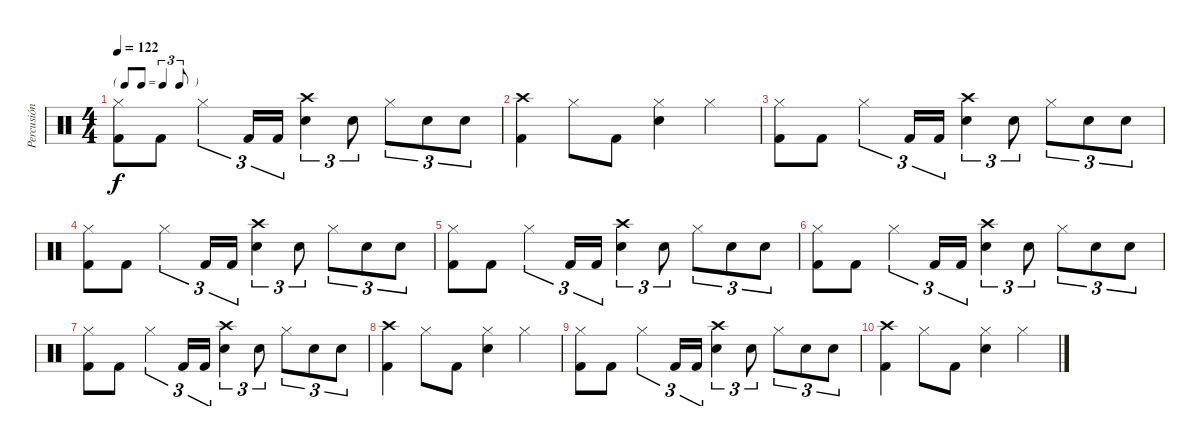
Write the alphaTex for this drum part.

\track ("Percusión" "Percusión") {instrument percussion}
\staff {score}
\articulation defaults
\ts (4 4)
\tf triplet8th
\tempo 122
\clef neutral
\ks c
("Hi-Hat (closed)" "Kick (hit) 2").8{dy f} "Kick (hit) 2".8 "Hi-Hat (closed)".4{tu (3 2)} "Kick (hit) 2".16{tu (3 2)} "Kick (hit) 2".16{tu (3 2)} ("Crash high (hit)" "Electric Snare (hit)").4{tu (3 2)} "Electric Snare (hit)".8{tu (3 2)} "Hi-Hat (closed)".8{tu (3 2)} "Electric Snare (hit)".8{tu (3 2)} "Electric Snare (hit)".8{tu (3 2)} |
("Crash high (hit)" "Kick (hit) 2").4 "Hi-Hat (closed)".8 "Kick (hit) 2".8 ("Hi-Hat (closed)" "Electric Snare (hit)").4 "Hi-Hat (closed)".4 |
("Hi-Hat (closed)" "Kick (hit) 2").8 "Kick (hit) 2".8 "Hi-Hat (closed)".4{tu (3 2)} "Kick (hit) 2".16{tu (3 2)} "Kick (hit) 2".16{tu (3 2)} ("Crash high (hit)" "Electric Snare (hit)").4{tu (3 2)} "Electric Snare (hit)".8{tu (3 2)} "Hi-Hat (closed)".8{tu (3 2)} "Electric Snare (hit)".8{tu (3 2)} "Electric Snare (hit)".8{tu (3 2)} |
("Hi-Hat (closed)" "Kick (hit) 2").8 "Kick (hit) 2".8 "Hi-Hat (closed)".4{tu (3 2)} "Kick (hit) 2".16{tu (3 2)} "Kick (hit) 2".16{tu (3 2)} ("Crash high (hit)" "Electric Snare (hit)").4{tu (3 2)} "Electric Snare (hit)".8{tu (3 2)} "Hi-Hat (closed)".8{tu (3 2)} "Electric Snare (hit)".8{tu (3 2)} "Electric Snare (hit)".8{tu (3 2)} |
("Hi-Hat (closed)" "Kick (hit) 2").8 "Kick (hit) 2".8 "Hi-Hat (closed)".4{tu (3 2)} "Kick (hit) 2".16{tu (3 2)} "Kick (hit) 2".16{tu (3 2)} ("Crash high (hit)" "Electric Snare (hit)").4{tu (3 2)} "Electric Snare (hit)".8{tu (3 2)} "Hi-Hat (closed)".8{tu (3 2)} "Electric Snare (hit)".8{tu (3 2)} "Electric Snare (hit)".8{tu (3 2)} |
("Hi-Hat (closed)" "Kick (hit) 2").8 "Kick (hit) 2".8 "Hi-Hat (closed)".4{tu (3 2)} "Kick (hit) 2".16{tu (3 2)} "Kick (hit) 2".16{tu (3 2)} ("Crash high (hit)" "Electric Snare (hit)").4{tu (3 2)} "Electric Snare (hit)".8{tu (3 2)} "Hi-Hat (closed)".8{tu (3 2)} "Electric Snare (hit)".8{tu (3 2)} "Electric Snare (hit)".8{tu (3 2)} |
("Hi-Hat (closed)" "Kick (hit) 2").8 "Kick (hit) 2".8 "Hi-Hat (closed)".4{tu (3 2)} "Kick (hit) 2".16{tu (3 2)} "Kick (hit) 2".16{tu (3 2)} ("Crash high (hit)" "Electric Snare (hit)").4{tu (3 2)} "Electric Snare (hit)".8{tu (3 2)} "Hi-Hat (closed)".8{tu (3 2)} "Electric Snare (hit)".8{tu (3 2)} "Electric Snare (hit)".8{tu (3 2)} |
("Crash high (hit)" "Kick (hit) 2").4 "Hi-Hat (closed)".8 "Kick (hit) 2".8 ("Hi-Hat (closed)" "Electric Snare (hit)").4 "Hi-Hat (closed)".4 |
("Hi-Hat (closed)" "Kick (hit) 2").8{volume 1} "Kick (hit) 2".8 "Hi-Hat (closed)".4{tu (3 2)} "Kick (hit) 2".16{tu (3 2)} "Kick (hit) 2".16{tu (3 2)} ("Crash high (hit)" "Electric Snare (hit)").4{tu (3 2)} "Electric Snare (hit)".8{tu (3 2)} "Hi-Hat (closed)".8{tu (3 2)} "Electric Snare (hit)".8{tu (3 2)} "Electric Snare (hit)".8{tu (3 2)} |
("Crash high (hit)" "Kick (hit) 2").4 "Hi-Hat (closed)".8 "Kick (hit) 2".8 ("Hi-Hat (closed)" "Electric Snare (hit)").4 "Hi-Hat (closed)".4
